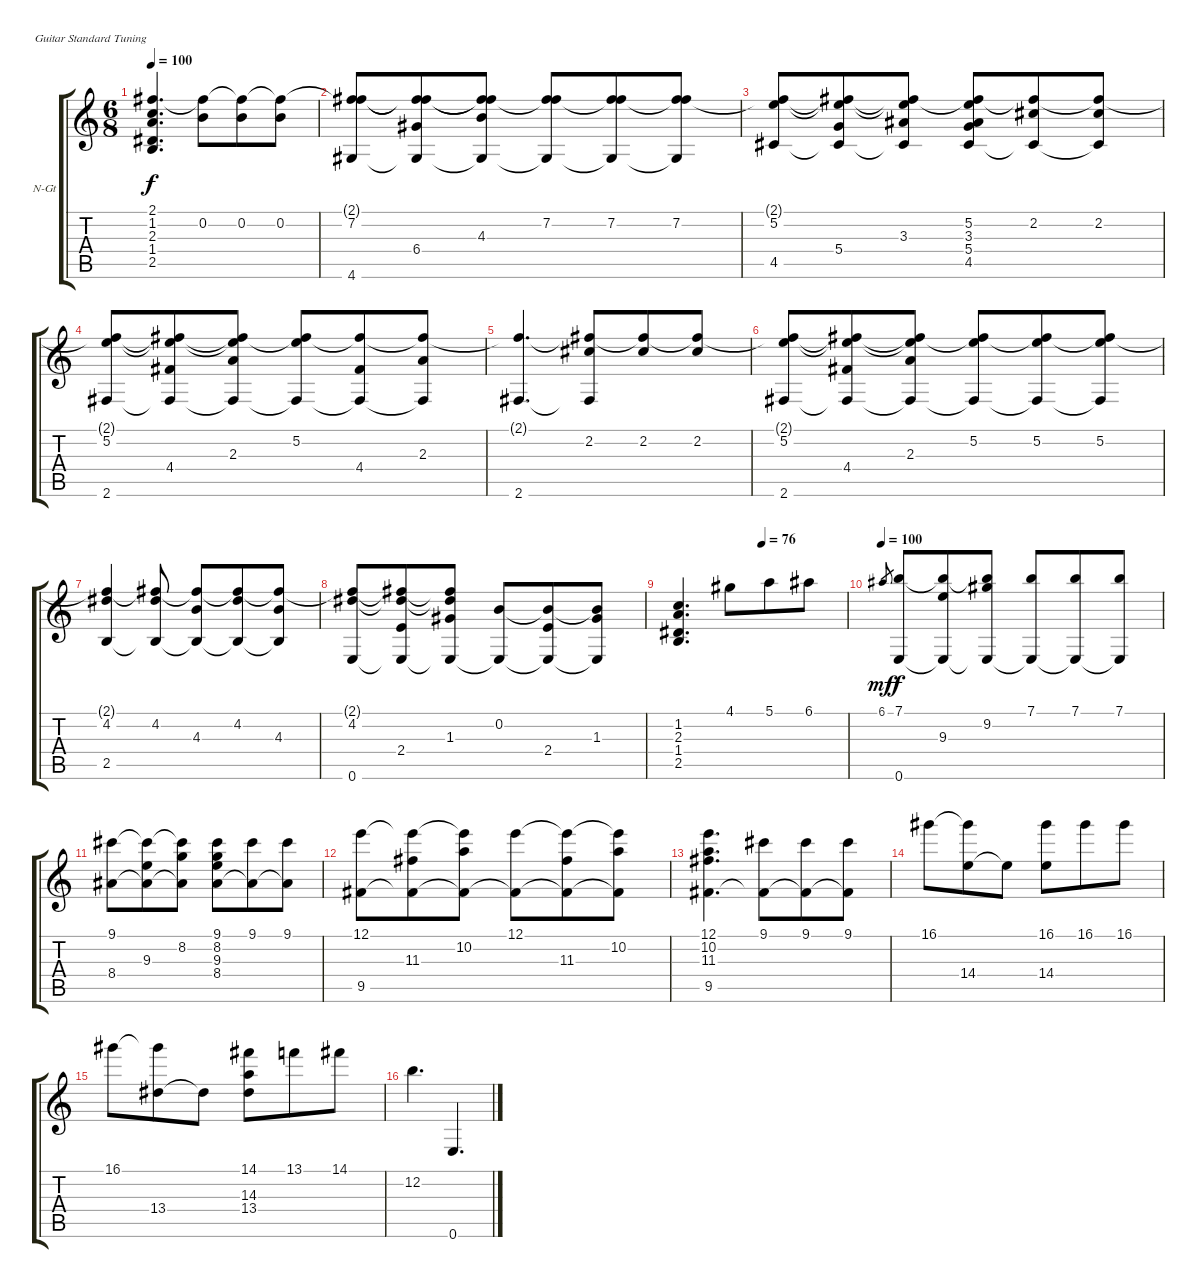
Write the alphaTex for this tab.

\bracketExtendMode groupsimilarinstruments
\firstSystemTrackNameOrientation horizontal
\otherSystemsTrackNameOrientation horizontal
\track ("guitare" "N-Gt") {instrument acousticguitarnylon}
\staff {score tabs}
\tuning (E4 B3 G3 D3 A2 E2)
\ts (6 8)
\tempo 100
\clef g2
\ks c
(1.2 2.3 1.4 2.5 2.1{t}).4{d dy f} (0.2 2.1{t}).8 (0.2 2.1{t}).8 (0.2 2.1{t}).8 |
(7.2 4.6 2.1{t}).8 (6.4 7.2{t} 4.6{t} 2.1{t}).8 (7.2{t} 4.3 4.6{t} 2.1{t}).8 (7.2 4.6{t} 2.1{t}).8 (7.2 4.6{t} 2.1{t}).8 (7.2 4.6{t} 2.1{t}).8 |
(5.2 4.5 2.1{t}).8 (5.4 5.2{t} 4.5{t} 2.1{t}).8 (5.2{t} 3.3 4.5{t} 2.1{t}).8 (5.2 3.3 5.4 4.5 2.1{t}).8 (2.2 4.5{t} 2.1{t}).8 (2.2 4.5{t} 2.1{t}).8 |
(5.2 2.6 2.1{t}).8 (4.4 5.2{t} 2.6{t} 2.1{t}).8 (5.2{t} 2.3 2.6{t} 2.1{t}).8 (5.2 2.6{t} 2.1{t}).8 (4.4 2.6{t} 2.1{t}).8 (2.3 2.6{t} 2.1{t}).8 |
(2.6 2.1{t}).4{d} (2.2 2.6{t} 2.1{t}).8 (2.2 2.1{t}).8 (2.2 2.1{t}).8 |
(5.2 2.6 2.1{t}).8 (4.4 5.2{t} 2.6{t} 2.1{t}).8 (5.2{t} 2.3 2.6{t} 2.1{t}).8 (5.2 2.6{t} 2.1{t}).8 (5.2 2.6{t} 2.1{t}).8 (5.2 2.6{t} 2.1{t}).8 |
(4.2 2.5 2.1{t}).4 (4.2 2.5{t} 2.1{t}).8 (4.3 2.5{t} 2.1{t}).8 (4.2 2.5{t} 2.1{t}).8 (4.3 2.5{t} 2.1{t}).8 |
(4.2 0.6 2.1{t}).8 (2.4 2.1{t} 4.2{t} 0.6{t}).8 (2.1{t} 4.2{t} 1.3 0.6{t}).8 (0.2 0.6{t}).8 (2.4 0.2{t} 0.6{t}).8 (0.2{t} 1.3 0.6{t}).8 |
\tempo (76 0.5)
(1.2 2.3 1.4 2.5).4{d} 4.1.8 5.1.8 6.1.8 |
\tempo 100
6.1.8{gr dy mf} (7.1 0.6).8{dy f} (9.3 7.1{t} 0.6{t}).8 (7.1{t} 9.2 0.6{t}).8 (7.1 0.6{t}).8 (7.1 0.6{t}).8 (7.1 0.6{t}).8 |
(9.1 8.4).8 (9.3 9.1{t} 8.4{t}).8 (9.1{t} 8.2 8.4{t}).8 (9.1 8.2 9.3 8.4).8 (9.1 8.4{t}).8 (9.1 8.4{t}).8 |
(12.1 9.5).8 (11.3 12.1{t} 9.5{t}).8 (12.1{t} 10.2 9.5{t}).8 (12.1 9.5{t}).8 (11.3 12.1{t} 9.5{t}).8 (12.1{t} 10.2 9.5{t}).8 |
(12.1 10.2 11.3 9.5).4{d} (9.1 9.5{t}).8 (9.1 9.5{t}).8 (9.1 9.5{t}).8 |
16.1.8 (16.1{t} 14.4).8 14.4{t}.8 (16.1 14.4).8 16.1.8 16.1.8 |
16.1.8 (16.1{t} 13.4).8 13.4{t}.8 (14.1 14.3 13.4).8 13.1.8 14.1.8 |
12.2.4{d} 0.6.4{d}
